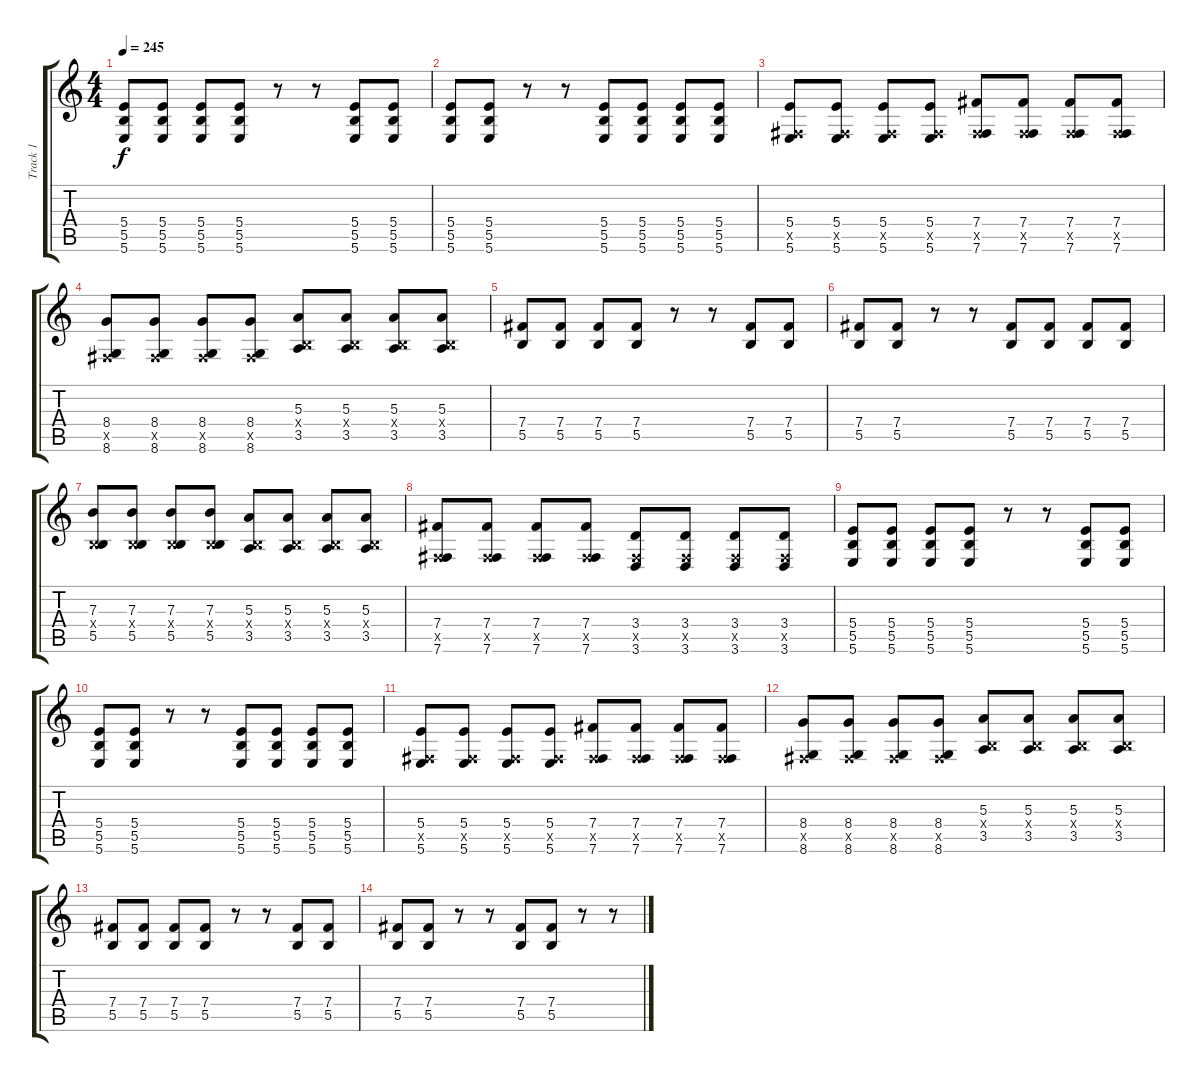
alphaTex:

\track ("Track 1" "Track 1") {instrument distortionguitar}
\staff {score tabs}
\tuning (Db4 Ab3 E3 B2 Gb2 B1) {hide}
\ts (4 4)
\tempo 245
\clef g2
\ks c
(5.4 5.5 5.6).8{dy f} (5.4 5.5 5.6).8 (5.4 5.5 5.6).8 (5.4 5.5 5.6).8 r.8 r.8 (5.4 5.5 5.6).8 (5.4 5.5 5.6).8 |
(5.4 5.5 5.6).8 (5.4 5.5 5.6).8 r.8 r.8 (5.4 5.5 5.6).8 (5.4 5.5 5.6).8 (5.4 5.5 5.6).8 (5.4 5.5 5.6).8 |
(5.4 0.5{x} 5.6).8 (5.4 0.5{x} 5.6).8 (5.4 0.5{x} 5.6).8 (5.4 0.5{x} 5.6).8 (7.4 0.5{x} 7.6).8 (7.4 0.5{x} 7.6).8 (7.4 0.5{x} 7.6).8 (7.4 0.5{x} 7.6).8 |
(8.4 0.5{x} 8.6).8 (8.4 0.5{x} 8.6).8 (8.4 0.5{x} 8.6).8 (8.4 0.5{x} 8.6).8 (5.3 0.4{x} 3.5).8 (5.3 0.4{x} 3.5).8 (5.3 0.4{x} 3.5).8 (5.3 0.4{x} 3.5).8 |
(7.4 5.5).8 (7.4 5.5).8 (7.4 5.5).8 (7.4 5.5).8 r.8 r.8 (7.4 5.5).8 (7.4 5.5).8 |
(7.4 5.5).8 (7.4 5.5).8 r.8 r.8 (7.4 5.5).8 (7.4 5.5).8 (7.4 5.5).8 (7.4 5.5).8 |
(7.3 0.4{x} 5.5).8 (7.3 0.4{x} 5.5).8 (7.3 0.4{x} 5.5).8 (7.3 0.4{x} 5.5).8 (5.3 0.4{x} 3.5).8 (5.3 0.4{x} 3.5).8 (5.3 0.4{x} 3.5).8 (5.3 0.4{x} 3.5).8 |
(7.4 0.5{x} 7.6).8 (7.4 0.5{x} 7.6).8 (7.4 0.5{x} 7.6).8 (7.4 0.5{x} 7.6).8 (3.4 0.5{x} 3.6).8 (3.4 0.5{x} 3.6).8 (3.4 0.5{x} 3.6).8 (3.4 0.5{x} 3.6).8 |
(5.4 5.5 5.6).8 (5.4 5.5 5.6).8 (5.4 5.5 5.6).8 (5.4 5.5 5.6).8 r.8 r.8 (5.4 5.5 5.6).8 (5.4 5.5 5.6).8 |
(5.4 5.5 5.6).8 (5.4 5.5 5.6).8 r.8 r.8 (5.4 5.5 5.6).8 (5.4 5.5 5.6).8 (5.4 5.5 5.6).8 (5.4 5.5 5.6).8 |
(5.4 0.5{x} 5.6).8 (5.4 0.5{x} 5.6).8 (5.4 0.5{x} 5.6).8 (5.4 0.5{x} 5.6).8 (7.4 0.5{x} 7.6).8 (7.4 0.5{x} 7.6).8 (7.4 0.5{x} 7.6).8 (7.4 0.5{x} 7.6).8 |
(8.4 0.5{x} 8.6).8 (8.4 0.5{x} 8.6).8 (8.4 0.5{x} 8.6).8 (8.4 0.5{x} 8.6).8 (5.3 0.4{x} 3.5).8 (5.3 0.4{x} 3.5).8 (5.3 0.4{x} 3.5).8 (5.3 0.4{x} 3.5).8 |
(7.4 5.5).8 (7.4 5.5).8 (7.4 5.5).8 (7.4 5.5).8 r.8 r.8 (7.4 5.5).8 (7.4 5.5).8 |
(7.4 5.5).8 (7.4 5.5).8 r.8 r.8 (7.4 5.5).8 (7.4 5.5).8 r.8 r.8
